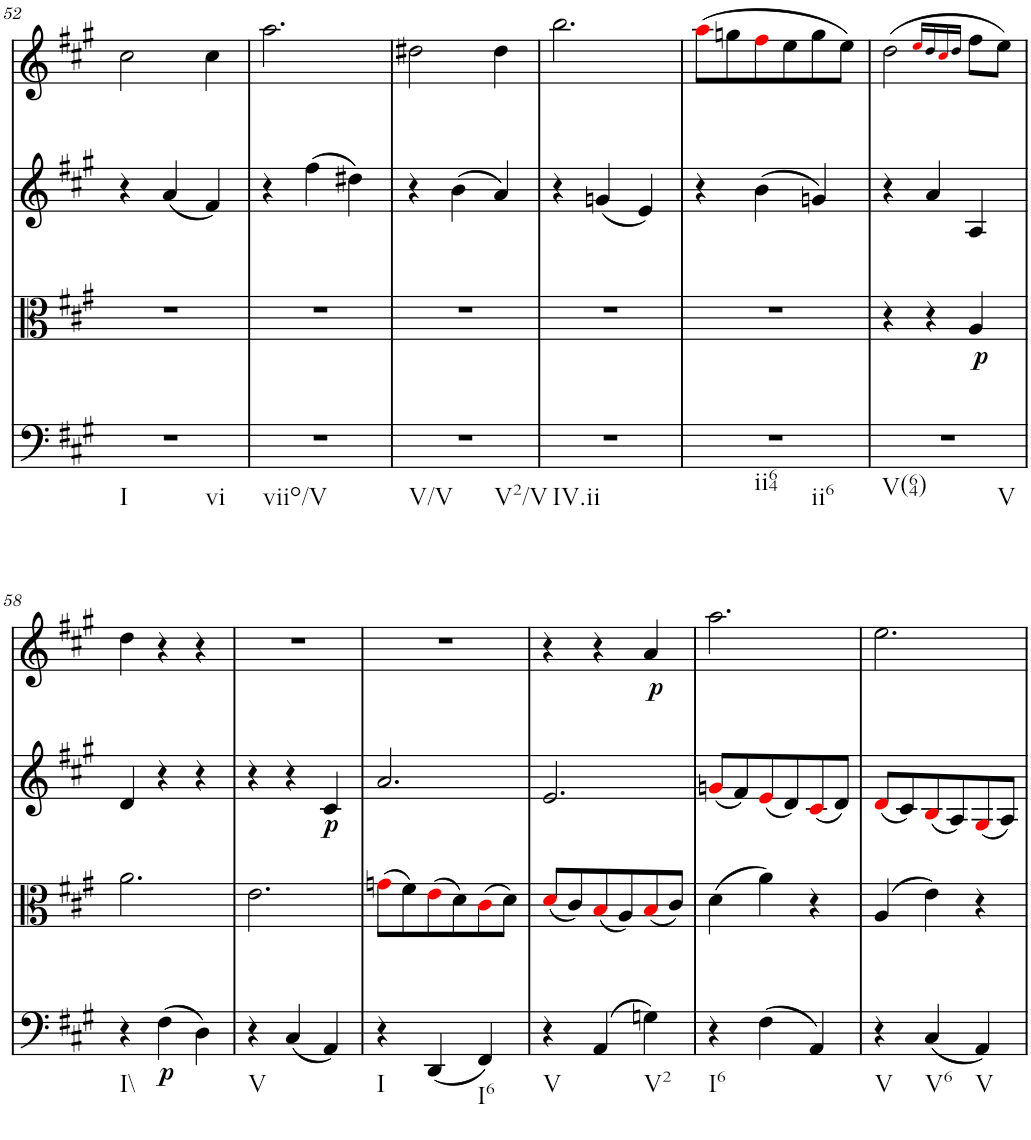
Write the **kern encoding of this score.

**kern	**dynam	**kern	**dynam	**kern	**dynam	**kern	**dynam
*part4	*part4	*part3	*part3	*part2	*part2	*part1	*part1
*staff4	*staff4	*staff3	*staff3	*staff2	*staff2	*staff1	*staff1
*I"Violoncello	*	*I"Viola	*	*I"Violin 2	*	*I"Violin 1	*
*I'Vc	*	*I'Vla	*	*I'Vln	*	*I'Vln	*
!!LO:PB:g=z
*clefF4	*	*clefC3	*	*clefG2	*	*clefG2	*
*k[f#c#g#]	*	*k[f#c#g#]	*	*k[f#c#g#]	*	*k[f#c#g#]	*
*M3/4	*	*M3/4	*	*M3/4	*	*M3/4	*
=52	=52	=52	=52	=52	=52	=52	=52
!LO:TX:b:t=I	!	!	!	!	!	!	!
!LO:TX:b:t=vi	!	!	!	!	!	!	!
2.r	.	2.r	.	4r	.	2cc#\	.
.	.	.	.	(4a/	.	.	.
.	.	.	.	4f#/)	.	4cc#\	.
=53	=53	=53	=53	=53	=53	=53	=53
!LO:TX:b:t=viio/V	!	!	!	!	!	!	!
2.r	.	2.r	.	4r	.	2.aa\	.
.	.	.	.	(4ff#\	.	.	.
.	.	.	.	4dd#X\)	.	.	.
=54	=54	=54	=54	=54	=54	=54	=54
!LO:TX:b:t=V/V	!	!	!	!	!	!	!
!LO:TX:b:t=V2/V	!	!	!	!	!	!	!
2.r	.	2.r	.	4r	.	2dd#X\	.
.	.	.	.	(4b\	.	.	.
.	.	.	.	4a/)	.	4dd#\	.
=55	=55	=55	=55	=55	=55	=55	=55
!LO:TX:b:t=IV.ii	!	!	!	!	!	!	!
2.r	.	2.r	.	4r	.	2.bb\	.
.	.	.	.	(4gn/	.	.	.
.	.	.	.	4e/)	.	.	.
=56	=56	=56	=56	=56	=56	=56	=56
!LO:TX:b:t=ii64	!	!	!	!	!	!	!
!LO:TX:b:t=ii6	!	!	!	!	!	!	!
2.r	.	2.r	.	4r	.	(8aai\L	.
.	.	.	.	.	.	8ggn\	.
.	.	.	.	(4b\	.	8ff#i\	.
.	.	.	.	.	.	8ee\	.
.	.	.	.	4gn/)	.	8gg\	.
.	.	.	.	.	.	8ee\J)	.
=57	=57	=57	=57	=57	=57	=57	=57
!LO:TX:b:t=V(64)	!	!	!	!	!	!	!
!LO:TX:b:t=V	!	!	!	!	!	!	!
2.r	.	4r	.	4r	.	(2dd\	.
.	.	4r	.	4a/	.	.	.
.	.	.	.	.	.	16qeei/LL	.
.	.	.	.	.	.	16qdd/	.
.	.	.	.	.	.	16qcc#i/	.
.	.	.	.	.	.	16qdd/JJ	.
!	!	!	!LO:DY:b	!	!	!	!
.	.	4A/	p	4A/	.	8ff#\L	.
.	.	.	.	.	.	8ee\J)	.
!!LO:LB:g=z
=58	=58	=58	=58	=58	=58	=58	=58
!LO:TX:b:t=I\\	!	!	!	!	!	!	!
4r	.	2.a\	.	4d/	.	4dd\	.
!	!LO:DY:b	!	!	!	!	!	!
(4F#\	p	.	.	4r	.	4r	.
4D\)	.	.	.	4r	.	4r	.
=59	=59	=59	=59	=59	=59	=59	=59
!LO:TX:b:t=V	!	!	!	!	!	!	!
4r	.	2.e\	.	4r	.	2.r	.
(4C#/	.	.	.	4r	.	.	.
!	!	!	!	!	!LO:DY:b	!	!
4AA/)	.	.	.	4c#/	p	.	.
=60	=60	=60	=60	=60	=60	=60	=60
!LO:TX:b:t=I	!	!	!	!	!	!	!
4r	.	(8gni\L	.	2.a/	.	2.r	.
.	.	8f#\)	.	.	.	.	.
(4DD/	.	(8ei\	.	.	.	.	.
.	.	8d\)	.	.	.	.	.
!LO:TX:b:t=I6	!	!	!	!	!	!	!
4FF#/)	.	(8c#i\	.	.	.	.	.
.	.	8d\J)	.	.	.	.	.
=61	=61	=61	=61	=61	=61	=61	=61
!LO:TX:b:t=V	!	!	!	!	!	!	!
4r	.	(8di/L	.	2.e/	.	4r	.
.	.	8c#/)	.	.	.	.	.
(4AA/	.	(8Bi/	.	.	.	4r	.
.	.	8A/)	.	.	.	.	.
!LO:TX:b:t=V2	!	!	!	!	!	!	!
!	!	!	!	!	!	!	!LO:DY:b
4Gn\)	.	(8Bi/	.	.	.	4a/	p
.	.	8c#/J)	.	.	.	.	.
=62	=62	=62	=62	=62	=62	=62	=62
!LO:TX:b:t=I6	!	!	!	!	!	!	!
4r	.	(4d\	.	(8gni/L	.	2.aa\	.
.	.	.	.	8f#/)	.	.	.
(4F#\	.	4a\)	.	(8ei/	.	.	.
.	.	.	.	8d/)	.	.	.
4AA/)	.	4r	.	(8c#i/	.	.	.
.	.	.	.	8d/J)	.	.	.
=63	=63	=63	=63	=63	=63	=63	=63
!LO:TX:b:t=V	!	!	!	!	!	!	!
4r	.	(4A/	.	(8di/L	.	2.ee\	.
.	.	.	.	8c#/)	.	.	.
!LO:TX:b:t=V6	!	!	!	!	!	!	!
(4C#/	.	4e\)	.	(8Bi/	.	.	.
.	.	.	.	8A/)	.	.	.
!LO:TX:b:t=V	!	!	!	!	!	!	!
4AA/)	.	4r	.	(8G#i/	.	.	.
.	.	.	.	8A/J)	.	.	.
=	=	=	=	=	=	=	=
*-	*-	*-	*-	*-	*-	*-	*-
